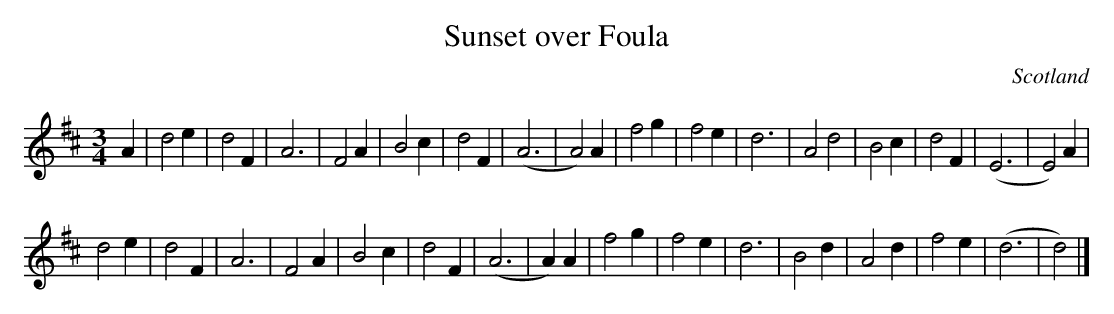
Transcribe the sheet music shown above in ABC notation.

X:1
T:Sunset over Foula
L:1/4
M:3/4
O:Scotland
K:D major
A|\
d2e|d2F|A3|F2A|B2c|d2F|(A3|A2)A|\
f2g|f2e|d3|A2d2|B2c|d2F|(E3|E2)A|
d2e|d2F|A3|F2A|B2c|d2F|(A3|A)A|\
f2g|f2e|d3|B2d|A2d|f2e|(d3|d2)|]
